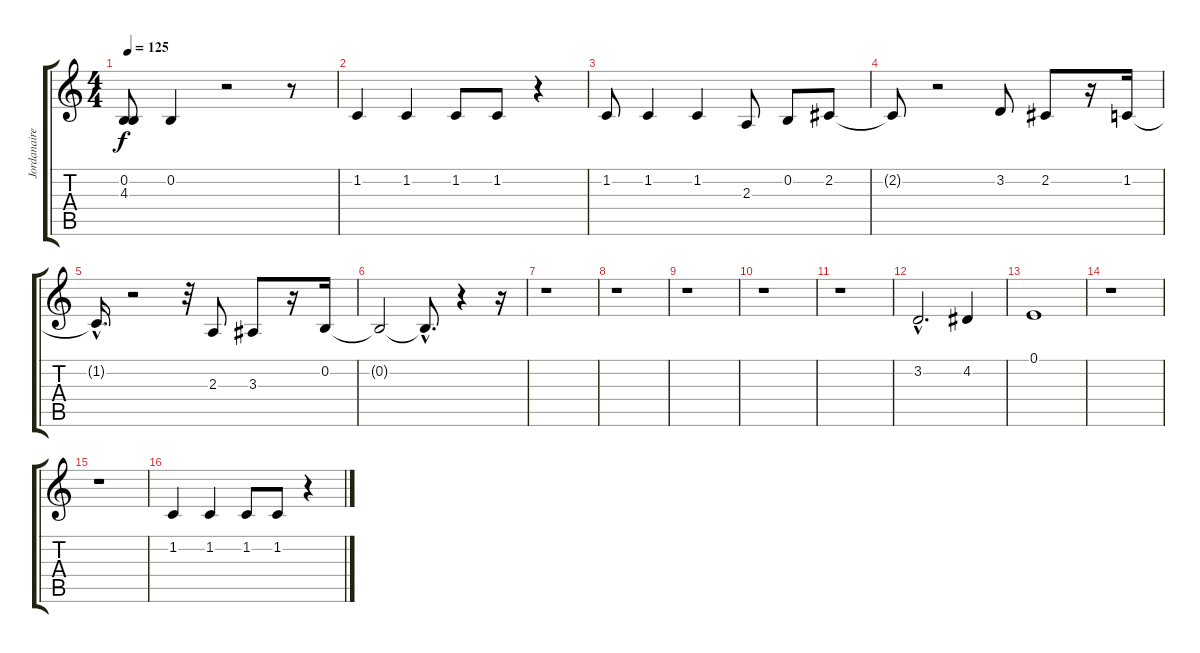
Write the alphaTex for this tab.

\track ("Jordanaires" "Jordanaire") {instrument synthvoice}
\staff {score tabs}
\tuning (E4 B3 G3 D3 A2 E2) {hide}
\ts (4 4)
\tempo 125
\clef g2
\ks c
(0.2 4.3).8{dy f} 0.2.4 r.2 r.8 |
1.2.4 1.2.4 1.2.8 1.2.8 r.4 |
1.2.8 1.2.4 1.2.4 2.3.8 0.2.8 2.2.8 |
2.2{t}.8 r.2 3.2.8 2.2.8 r.16 1.2.16 |
1.2{hac t}.16{d} r.2 r.32 2.3.8 3.3.8 r.16 0.2.16 |
0.2{t}.2 0.2{hac t}.8{d} r.4 r.16 |
r.1 |
r.1 |
r.1 |
r.1 |
r.1 |
3.2{hac}.2{d} 4.2.4 |
0.1.1 |
r.1 |
r.1 |
1.2.4 1.2.4 1.2.8 1.2.8 r.4
